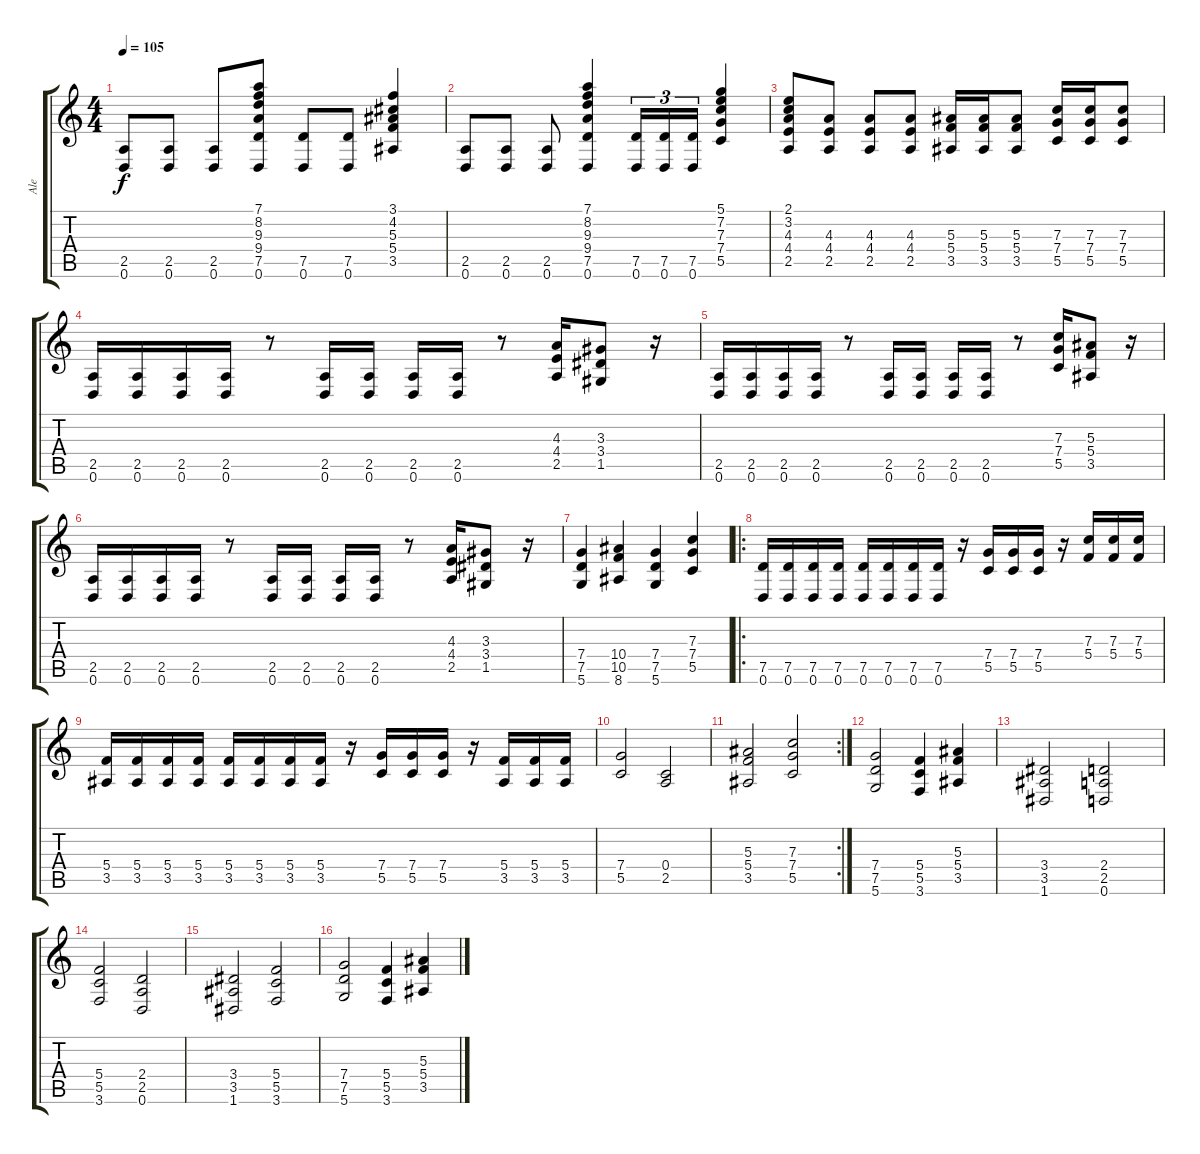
\track ("Ale" "Ale") {instrument distortionguitar}
\staff {score tabs}
\tuning (D4 A3 F3 C3 G2 D2) {hide}
\ts (4 4)
\tempo 105
\clef g2
\ks c
(2.5 0.6).8{dy f} (2.5 0.6).8 (2.5 0.6).8 (7.1 8.2 9.3 9.4 7.5 0.6).8 (7.5 0.6).8 (7.5 0.6).8 (3.1 4.2 5.3 5.4 3.5).4 |
(2.5 0.6).8 (2.5 0.6).8 (2.5 0.6).8 (7.1 8.2 9.3 9.4 7.5 0.6).4 (7.5 0.6).16{tu (3 2)} (7.5 0.6).16{tu (3 2)} (7.5 0.6).16{tu (3 2)} (5.1 7.2 7.3 7.4 5.5).4 |
(2.1 3.2 4.3 4.4 2.5).8 (4.3 4.4 2.5).8 (4.3 4.4 2.5).8 (4.3 4.4 2.5).8 (5.3 5.4 3.5).16 (5.3 5.4 3.5).16 (5.3 5.4 3.5).8 (7.3 7.4 5.5).16 (7.3 7.4 5.5).16 (7.3 7.4 5.5).8 |
(2.5 0.6).16 (2.5 0.6).16 (2.5 0.6).16 (2.5 0.6).16 r.8 (2.5 0.6).16 (2.5 0.6).16 (2.5 0.6).16 (2.5 0.6).16 r.8 (4.3 4.4 2.5).16 (3.3 3.4 1.5).8 r.16 |
(2.5 0.6).16 (2.5 0.6).16 (2.5 0.6).16 (2.5 0.6).16 r.8 (2.5 0.6).16 (2.5 0.6).16 (2.5 0.6).16 (2.5 0.6).16 r.8 (7.3 7.4 5.5).16 (5.3 5.4 3.5).8 r.16 |
(2.5 0.6).16 (2.5 0.6).16 (2.5 0.6).16 (2.5 0.6).16 r.8 (2.5 0.6).16 (2.5 0.6).16 (2.5 0.6).16 (2.5 0.6).16 r.8 (4.3 4.4 2.5).16 (3.3 3.4 1.5).8 r.16 |
(7.4 7.5 5.6).4 (10.4 10.5 8.6).4 (7.4 7.5 5.6).4 (7.3 7.4 5.5).4 |
\ro
(7.5 0.6).16 (7.5 0.6).16 (7.5 0.6).16 (7.5 0.6).16 (7.5 0.6).16 (7.5 0.6).16 (7.5 0.6).16 (7.5 0.6).16 r.16 (7.4 5.5).16 (7.4 5.5).16 (7.4 5.5).16 r.16 (7.3 5.4).16 (7.3 5.4).16 (7.3 5.4).16 |
(5.4 3.5).16 (5.4 3.5).16 (5.4 3.5).16 (5.4 3.5).16 (5.4 3.5).16 (5.4 3.5).16 (5.4 3.5).16 (5.4 3.5).16 r.16 (7.4 5.5).16 (7.4 5.5).16 (7.4 5.5).16 r.16 (5.4 3.5).16 (5.4 3.5).16 (5.4 3.5).16 |
(7.4 5.5).2 (0.4 2.5).2 |
\rc 2
(5.3 5.4 3.5).2 (7.3 7.4 5.5).2 |
(7.4 7.5 5.6).2 (5.4 5.5 3.6).4 (5.3 5.4 3.5).4 |
(3.4 3.5 1.6).2 (2.4 2.5 0.6).2 |
(5.4 5.5 3.6).2 (2.4 2.5 0.6).2 |
(3.4 3.5 1.6).2 (5.4 5.5 3.6).2 |
(7.4 7.5 5.6).2 (5.4 5.5 3.6).4 (5.3 5.4 3.5).4
